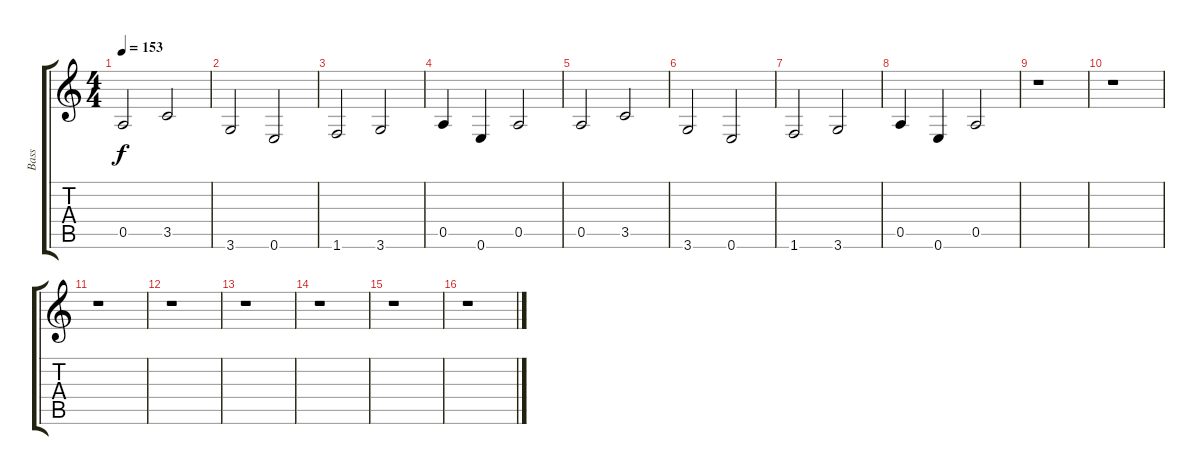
\track ("Bass" "Bass") {instrument fretlessbass}
\staff {score tabs}
\tuning (E4 B3 G3 D3 A2 E2) {hide}
\ts (4 4)
\tempo 153
\clef g2
\ks c
0.5.2{dy f} 3.5.2 |
3.6.2 0.6.2 |
1.6.2 3.6.2 |
0.5.4 0.6.4 0.5.2 |
0.5.2 3.5.2 |
3.6.2 0.6.2 |
1.6.2 3.6.2 |
0.5.4 0.6.4 0.5.2 |
r.1 |
r.1 |
r.1 |
r.1 |
r.1 |
r.1 |
r.1 |
r.1
